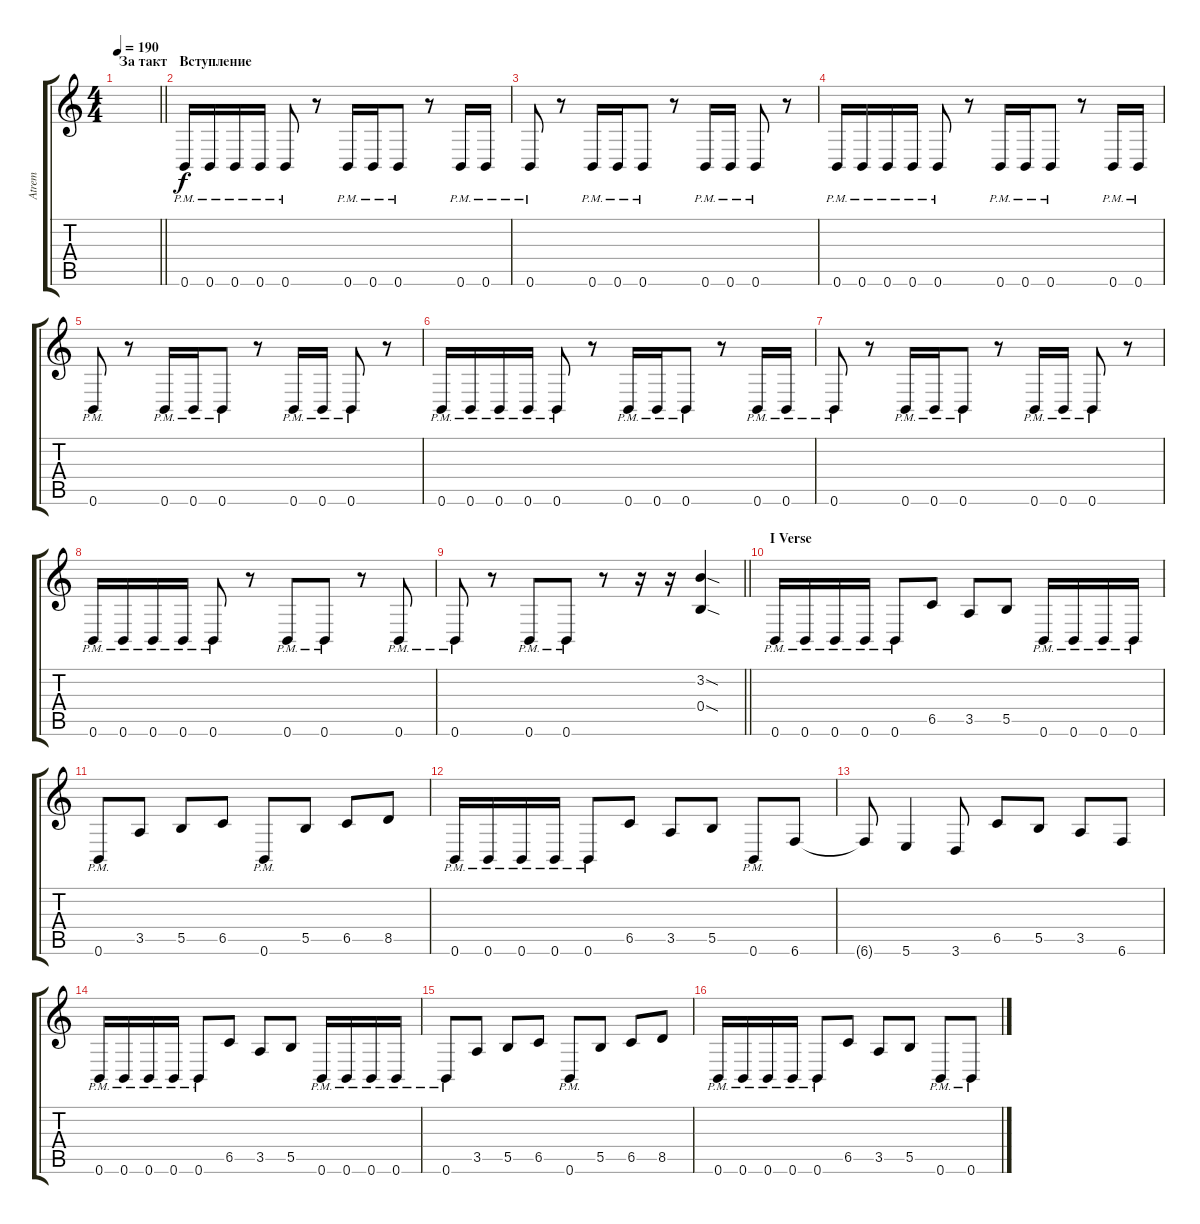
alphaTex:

\track ("Atrem" "Atrem") {instrument overdrivenguitar}
\staff {score tabs}
\tuning (Db4 Ab3 E3 B2 Gb2 B1) {hide}
\ts (4 4)
\section ("" "За такт")
\tempo 190
\clef g2
\barLineRight lightlight
\ks c
|
\section ("" "Вступление")
0.6{pm}.16 0.6{pm}.16 0.6{pm}.16 0.6{pm}.16 0.6{pm}.8 r.8 0.6{pm}.16 0.6{pm}.16 0.6{pm}.8 r.8 0.6{pm}.16 0.6{pm}.16 |
0.6{pm}.8 r.8 0.6{pm}.16 0.6{pm}.16 0.6{pm}.8 r.8 0.6{pm}.16 0.6{pm}.16 0.6{pm}.8 r.8 |
0.6{pm}.16 0.6{pm}.16 0.6{pm}.16 0.6{pm}.16 0.6{pm}.8 r.8 0.6{pm}.16 0.6{pm}.16 0.6{pm}.8 r.8 0.6{pm}.16 0.6{pm}.16 |
0.6{pm}.8 r.8 0.6{pm}.16 0.6{pm}.16 0.6{pm}.8 r.8 0.6{pm}.16 0.6{pm}.16 0.6{pm}.8 r.8 |
0.6{pm}.16 0.6{pm}.16 0.6{pm}.16 0.6{pm}.16 0.6{pm}.8 r.8 0.6{pm}.16 0.6{pm}.16 0.6{pm}.8 r.8 0.6{pm}.16 0.6{pm}.16 |
0.6{pm}.8 r.8 0.6{pm}.16 0.6{pm}.16 0.6{pm}.8 r.8 0.6{pm}.16 0.6{pm}.16 0.6{pm}.8 r.8 |
0.6{pm}.16 0.6{pm}.16 0.6{pm}.16 0.6{pm}.16 0.6{pm}.8 r.8 0.6{pm}.8 0.6{pm}.8 r.8 0.6{pm}.8 |
\barLineRight lightlight
0.6{pm}.8 r.8 0.6{pm}.8 0.6{pm}.8 r.8 r.16 r.16 (3.2{sod} 0.4{sod}).4 |
\section ("" "I Verse")
0.6{pm}.16{balance 5} 0.6{pm}.16 0.6{pm}.16 0.6{pm}.16 0.6{pm}.8 6.5.8 3.5.8 5.5.8 0.6{pm}.16 0.6{pm}.16 0.6{pm}.16 0.6{pm}.16 |
0.6{pm}.8 3.5.8 5.5.8 6.5.8 0.6{pm}.8 5.5.8 6.5.8 8.5.8 |
0.6{pm}.16 0.6{pm}.16 0.6{pm}.16 0.6{pm}.16 0.6{pm}.8 6.5.8 3.5.8 5.5.8 0.6{pm}.8 6.6.8 |
6.6{t}.8 5.6.4 3.6.8 6.5.8 5.5.8 3.5.8 6.6.8 |
0.6{pm}.16 0.6{pm}.16 0.6{pm}.16 0.6{pm}.16 0.6{pm}.8 6.5.8 3.5.8 5.5.8 0.6{pm}.16 0.6{pm}.16 0.6{pm}.16 0.6{pm}.16 |
0.6{pm}.8 3.5.8 5.5.8 6.5.8 0.6{pm}.8 5.5.8 6.5.8 8.5.8 |
0.6{pm}.16 0.6{pm}.16 0.6{pm}.16 0.6{pm}.16 0.6{pm}.8 6.5.8 3.5.8 5.5.8 0.6{pm}.8 0.6{pm}.8
